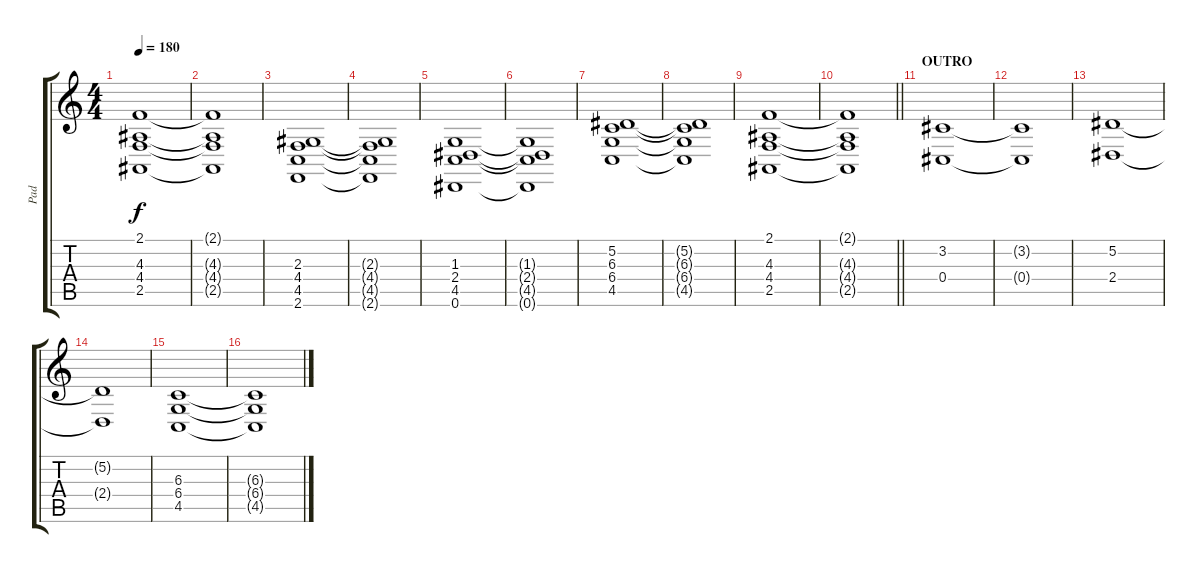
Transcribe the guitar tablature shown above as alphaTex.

\track ("Pad" "Pad") {instrument pad7halo}
\staff {score tabs}
\tuning (Eb4 Bb3 Gb3 Db3 Ab2 Eb2) {hide}
\ts (4 4)
\tempo 180
\clef g2
\ks c
(2.1 4.3 4.4 2.5).1{dy f} |
(2.1{t} 4.3{t} 4.4{t} 2.5{t}).1 |
(2.3 4.4 4.5 2.6).1 |
(2.3{t} 4.4{t} 4.5{t} 2.6{t}).1 |
(1.3 2.4 4.5 0.6).1 |
(1.3{t} 2.4{t} 4.5{t} 0.6{t}).1 |
(5.2 6.3 6.4 4.5).1 |
(5.2{t} 6.3{t} 6.4{t} 4.5{t}).1 |
(2.1 4.3 4.4 2.5).1 |
\barLineRight lightlight
(2.1{t} 4.3{t} 4.4{t} 2.5{t}).1 |
\section ("" "OUTRO")
(3.2 0.4).1 |
(3.2{t} 0.4{t}).1 |
(5.2 2.4).1 |
(5.2{t} 2.4{t}).1 |
(6.3 6.4 4.5).1 |
(6.3{t} 6.4{t} 4.5{t}).1
